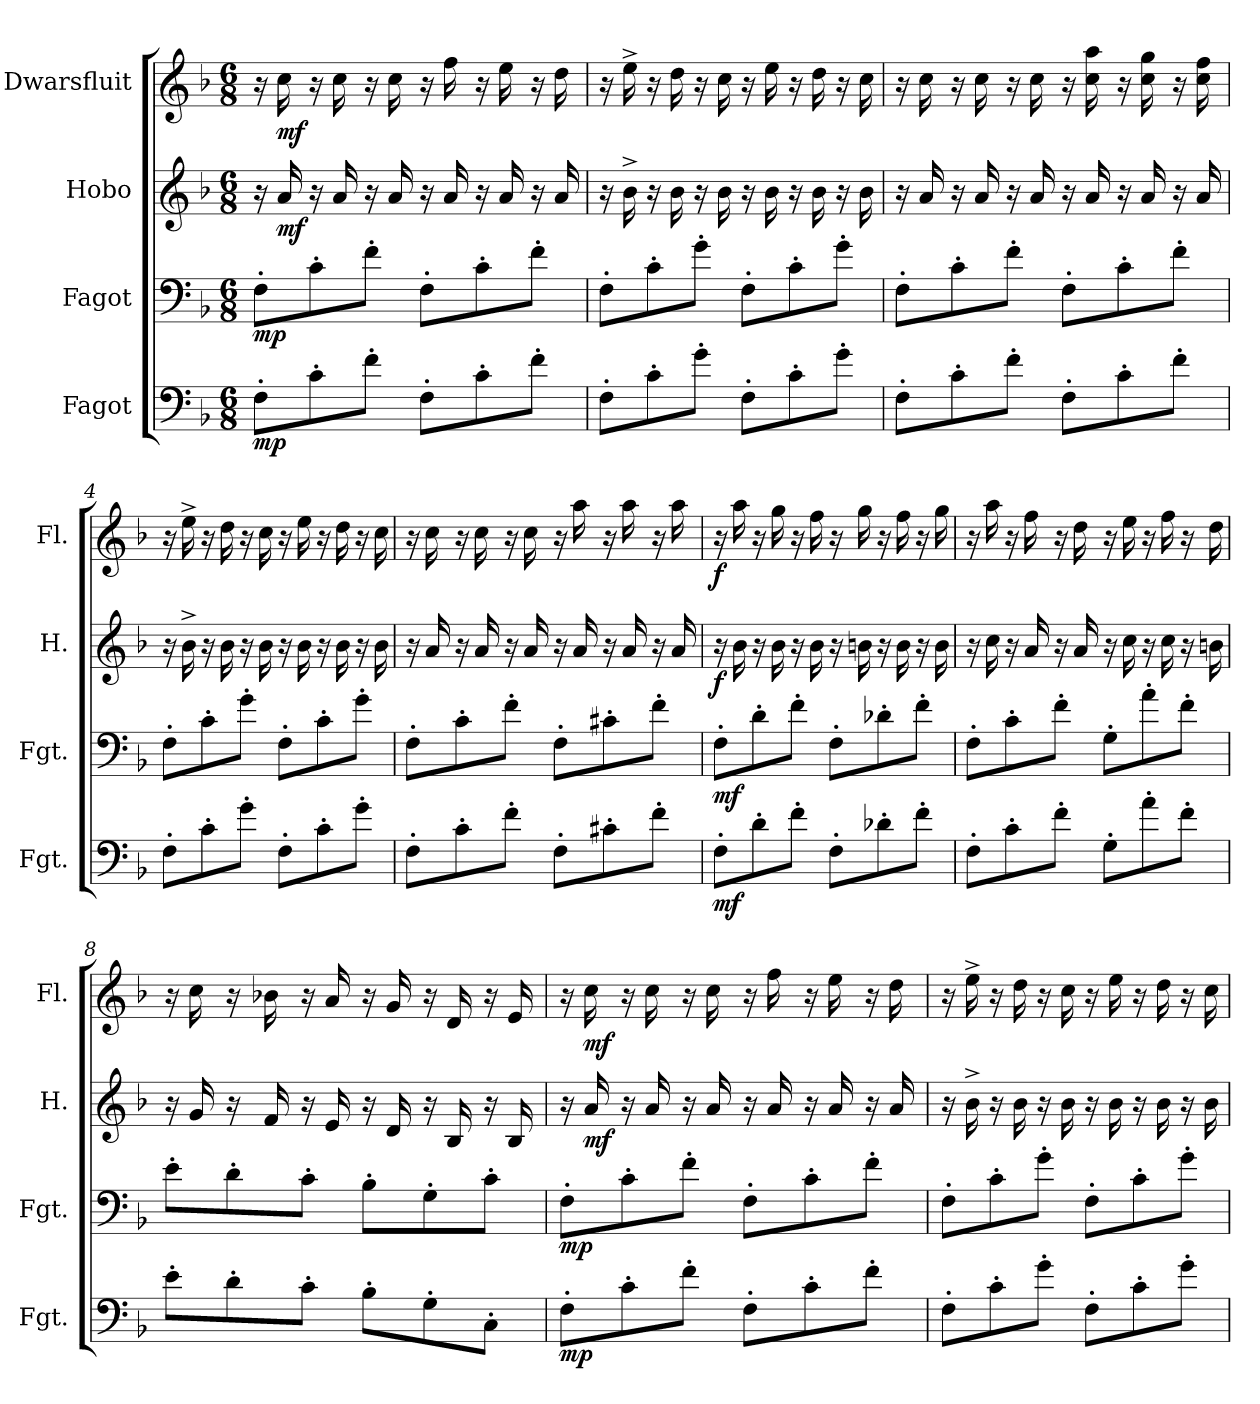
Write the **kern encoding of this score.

**kern	**dynam	**kern	**dynam	**kern	**dynam	**kern	**dynam
*part4	*part4	*part3	*part3	*part2	*part2	*part1	*part1
*staff4	*staff4	*staff3	*staff3	*staff2	*staff2	*staff1	*staff1
*I"Fagot	*	*I"Fagot	*	*I"Hobo	*	*I"Dwarsfluit	*
*I'Fgt.	*	*I'Fgt.	*	*I'H.	*	*I'Fl.	*
*clefF4	*	*clefF4	*	*clefG2	*	*clefG2	*
*k[b-]	*	*k[b-]	*	*k[b-]	*	*k[b-]	*
*M6/8	*	*M6/8	*	*M6/8	*	*M6/8	*
*MM71	*	*MM71	*	*MM71	*	*MM71	*
=1	=1	=1	=1	=1	=1	=1	=1
!	!LO:DY:b	!	!LO:DY:b	!	!	!	!
8F'\L	mp	8F'\L	mp	16r	.	16r	.
!	!	!	!	!	!LO:DY:b	!	!LO:DY:b
.	.	.	.	16a/	mf	16cc\	mf
8c'\	.	8c'\	.	16r	.	16r	.
.	.	.	.	16a/	.	16cc\	.
8f'\J	.	8f'\J	.	16r	.	16r	.
.	.	.	.	16a/	.	16cc\	.
8F'\L	.	8F'\L	.	16r	.	16r	.
.	.	.	.	16a/	.	16ff\	.
8c'\	.	8c'\	.	16r	.	16r	.
.	.	.	.	16a/	.	16ee\	.
8f'\J	.	8f'\J	.	16r	.	16r	.
.	.	.	.	16a/	.	16dd\	.
=2	=2	=2	=2	=2	=2	=2	=2
8F'\L	.	8F'\L	.	16r	.	16r	.
.	.	.	.	16b-^\	.	16ee^\	.
8c'\	.	8c'\	.	16r	.	16r	.
.	.	.	.	16b-\	.	16dd\	.
8g'\J	.	8g'\J	.	16r	.	16r	.
.	.	.	.	16b-\	.	16cc\	.
8F'\L	.	8F'\L	.	16r	.	16r	.
.	.	.	.	16b-\	.	16ee\	.
8c'\	.	8c'\	.	16r	.	16r	.
.	.	.	.	16b-\	.	16dd\	.
8g'\J	.	8g'\J	.	16r	.	16r	.
.	.	.	.	16b-\	.	16cc\	.
!!LO:LB:g=z
=3	=3	=3	=3	=3	=3	=3	=3
8F'\L	.	8F'\L	.	16r	.	16r	.
.	.	.	.	16a/	.	16cc\	.
8c'\	.	8c'\	.	16r	.	16r	.
.	.	.	.	16a/	.	16cc\	.
8f'\J	.	8f'\J	.	16r	.	16r	.
.	.	.	.	16a/	.	16cc\	.
8F'\L	.	8F'\L	.	16r	.	16r	.
.	.	.	.	16a/	.	16cc\ 16aa\	.
8c'\	.	8c'\	.	16r	.	16r	.
.	.	.	.	16a/	.	16cc\ 16gg\	.
8f'\J	.	8f'\J	.	16r	.	16r	.
.	.	.	.	16a/	.	16cc\ 16ff\	.
=4	=4	=4	=4	=4	=4	=4	=4
8F'\L	.	8F'\L	.	16r	.	16r	.
.	.	.	.	16b-^\	.	16ee^\	.
8c'\	.	8c'\	.	16r	.	16r	.
.	.	.	.	16b-\	.	16dd\	.
8g'\J	.	8g'\J	.	16r	.	16r	.
.	.	.	.	16b-\	.	16cc\	.
8F'\L	.	8F'\L	.	16r	.	16r	.
.	.	.	.	16b-\	.	16ee\	.
8c'\	.	8c'\	.	16r	.	16r	.
.	.	.	.	16b-\	.	16dd\	.
8g'\J	.	8g'\J	.	16r	.	16r	.
.	.	.	.	16b-\	.	16cc\	.
=5	=5	=5	=5	=5	=5	=5	=5
8F'\L	.	8F'\L	.	16r	.	16r	.
.	.	.	.	16a/	.	16cc\	.
8c'\	.	8c'\	.	16r	.	16r	.
.	.	.	.	16a/	.	16cc\	.
8f'\J	.	8f'\J	.	16r	.	16r	.
.	.	.	.	16a/	.	16cc\	.
8F'\L	.	8F'\L	.	16r	.	16r	.
.	.	.	.	16a/	.	16aa\	.
8c#X'\	.	8c#X'\	.	16r	.	16r	.
.	.	.	.	16a/	.	16aa\	.
8f'\J	.	8f'\J	.	16r	.	16r	.
.	.	.	.	16a/	.	16aa\	.
!!LO:PB:g=z
=6	=6	=6	=6	=6	=6	=6	=6
!	!LO:DY:b	!	!LO:DY:b	!	!LO:DY:b	!	!LO:DY:b
8F'\L	mf	8F'\L	mf	16r	f	16r	f
.	.	.	.	16b-\	.	16aa\	.
8d'\	.	8d'\	.	16r	.	16r	.
.	.	.	.	16b-\	.	16gg\	.
8f'\J	.	8f'\J	.	16r	.	16r	.
.	.	.	.	16b-\	.	16ff\	.
8F'\L	.	8F'\L	.	16r	.	16r	.
.	.	.	.	16bn\	.	16gg\	.
8d-X'\	.	8d-X'\	.	16r	.	16r	.
.	.	.	.	16b\	.	16ff\	.
8f'\J	.	8f'\J	.	16r	.	16r	.
.	.	.	.	16b\	.	16gg\	.
=7	=7	=7	=7	=7	=7	=7	=7
8F'\L	.	8F'\L	.	16r	.	16r	.
.	.	.	.	16cc\	.	16aa\	.
8c'\	.	8c'\	.	16r	.	16r	.
.	.	.	.	16a/	.	16ff\	.
8f'\J	.	8f'\J	.	16r	.	16r	.
.	.	.	.	16a/	.	16dd\	.
8G'\L	.	8G'\L	.	16r	.	16r	.
.	.	.	.	16cc\	.	16ee\	.
8a'\	.	8a'\	.	16r	.	16r	.
.	.	.	.	16cc\	.	16ff\	.
8f'\J	.	8f'\J	.	16r	.	16r	.
.	.	.	.	16bn\	.	16dd\	.
=8	=8	=8	=8	=8	=8	=8	=8
*	*	*	*	*	*	*MM60	*
8e'\L	.	8e'\L	.	16r	.	16r	.
.	.	.	.	16g/	.	16cc\	.
8d'\	.	8d'\	.	16r	.	16r	.
.	.	.	.	16f/	.	16b-X\	.
8c'\J	.	8c'\J	.	16r	.	16r	.
.	.	.	.	16e/	.	16a/	.
8B-'\L	.	8B-'\L	.	16r	.	16r	.
.	.	.	.	16d/	.	16g/	.
8G'\	.	8G'\	.	16r	.	16r	.
.	.	.	.	16B-/	.	16d/	.
8C'\J	.	8c'\J	.	16r	.	16r	.
.	.	.	.	16B-/	.	16e/	.
!!LO:LB:g=z
=9	=9	=9	=9	=9	=9	=9	=9
*	*	*	*	*	*	*MM71	*
!	!LO:DY:b	!	!LO:DY:b	!	!	!	!
8F'\L	mp	8F'\L	mp	16r	.	16r	.
!	!	!	!	!	!LO:DY:b	!	!LO:DY:b
.	.	.	.	16a/	mf	16cc\	mf
8c'\	.	8c'\	.	16r	.	16r	.
.	.	.	.	16a/	.	16cc\	.
8f'\J	.	8f'\J	.	16r	.	16r	.
.	.	.	.	16a/	.	16cc\	.
8F'\L	.	8F'\L	.	16r	.	16r	.
.	.	.	.	16a/	.	16ff\	.
8c'\	.	8c'\	.	16r	.	16r	.
.	.	.	.	16a/	.	16ee\	.
8f'\J	.	8f'\J	.	16r	.	16r	.
.	.	.	.	16a/	.	16dd\	.
=10	=10	=10	=10	=10	=10	=10	=10
8F'\L	.	8F'\L	.	16r	.	16r	.
.	.	.	.	16b-^\	.	16ee^\	.
8c'\	.	8c'\	.	16r	.	16r	.
.	.	.	.	16b-\	.	16dd\	.
8g'\J	.	8g'\J	.	16r	.	16r	.
.	.	.	.	16b-\	.	16cc\	.
8F'\L	.	8F'\L	.	16r	.	16r	.
.	.	.	.	16b-\	.	16ee\	.
8c'\	.	8c'\	.	16r	.	16r	.
.	.	.	.	16b-\	.	16dd\	.
8g'\J	.	8g'\J	.	16r	.	16r	.
.	.	.	.	16b-\	.	16cc\	.
=	=	=	=	=	=	=	=
*-	*-	*-	*-	*-	*-	*-	*-
